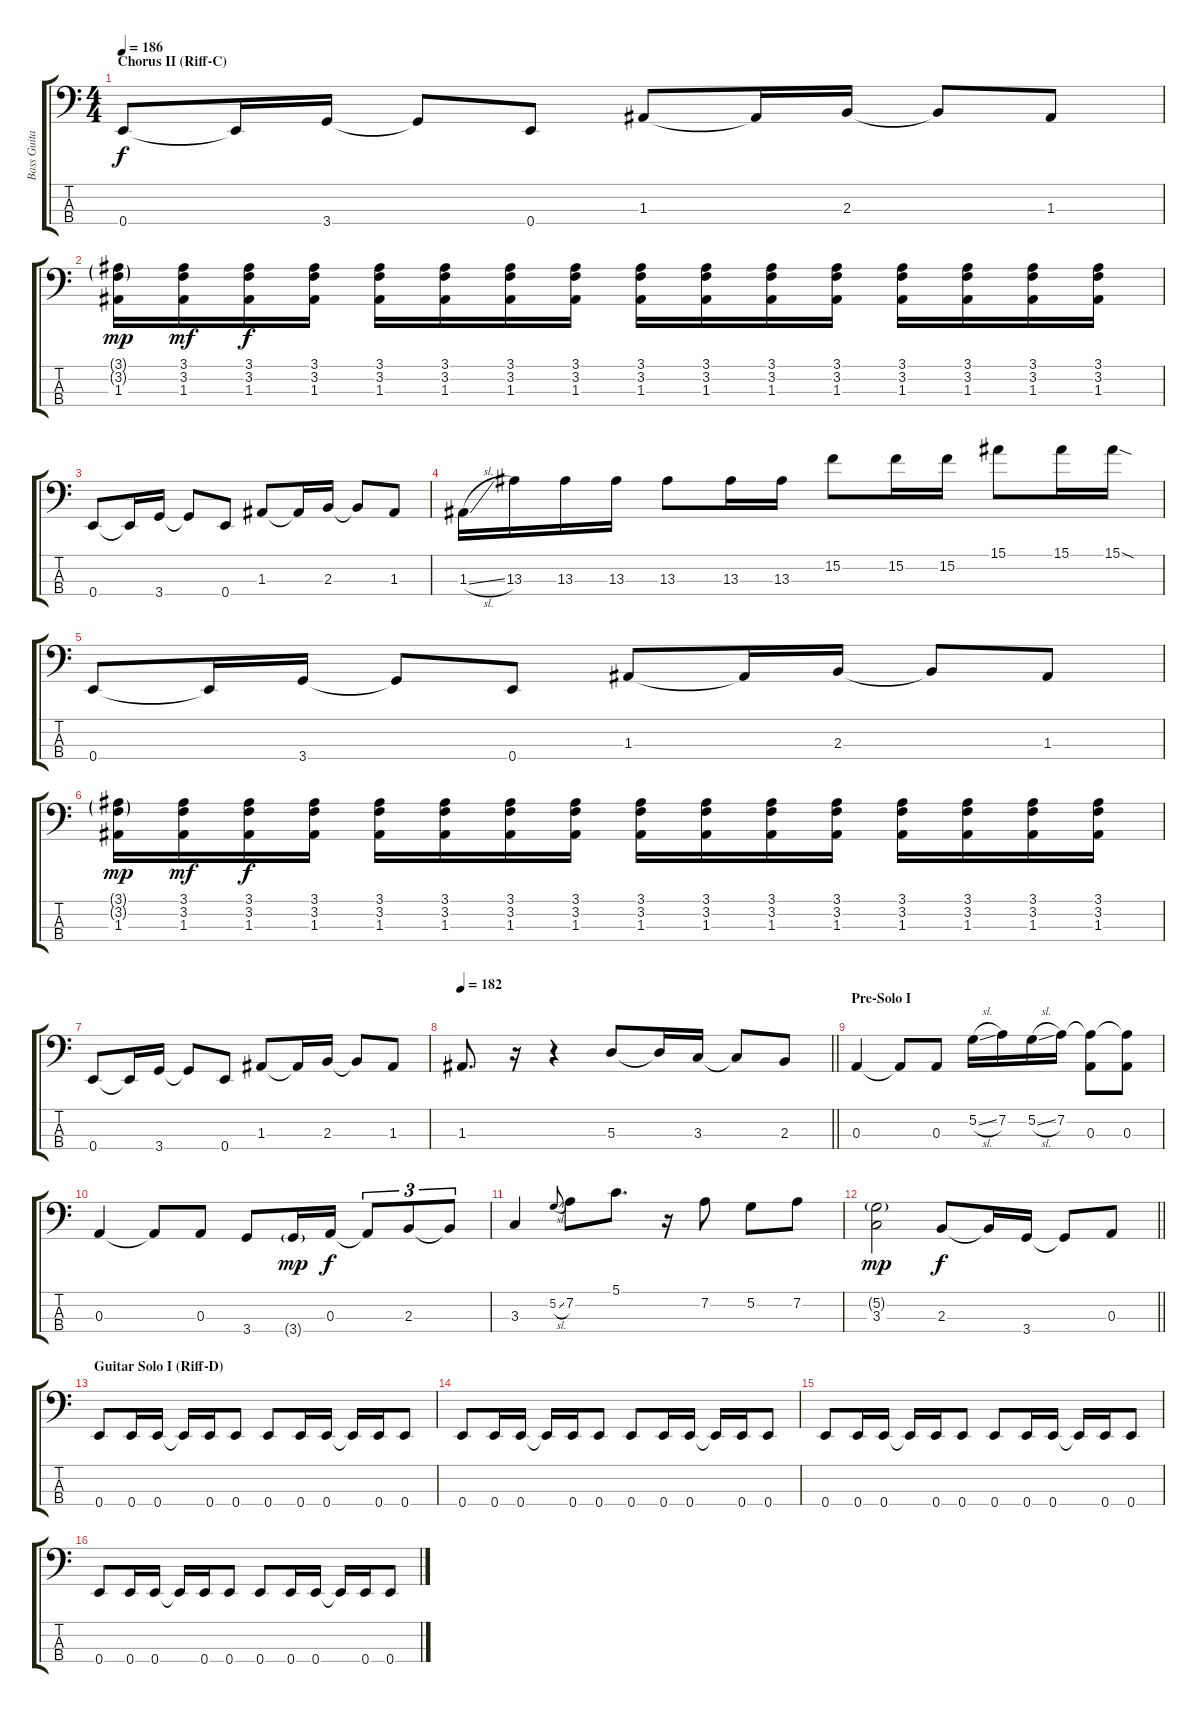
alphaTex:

\track ("Bass Guitar" "Bass Guita") {instrument electricbassfinger}
\staff {score tabs}
\tuning (G2 D2 A1 E1) {hide}
\ts (4 4)
\section ("" "Chorus II (Riff-C)")
\tempo 186
\clef f4
\ks c
0.4.8{dy f} 0.4{t}.16 3.4.16 3.4{t}.8 0.4.8 1.3.8 1.3{t}.16 2.3.16 2.3{t}.8 1.3.8 |
(3.1{g} 3.2{g} 1.3).16{dy mp} (3.1 3.2 1.3).16{dy mf} (3.1 3.2 1.3).16{dy f} (3.1 3.2 1.3).16 (3.1 3.2 1.3).16 (3.1 3.2 1.3).16 (3.1 3.2 1.3).16 (3.1 3.2 1.3).16 (3.1 3.2 1.3).16 (3.1 3.2 1.3).16 (3.1 3.2 1.3).16 (3.1 3.2 1.3).16 (3.1 3.2 1.3).16 (3.1 3.2 1.3).16 (3.1 3.2 1.3).16 (3.1 3.2 1.3).16 |
0.4.8 0.4{t}.16 3.4.16 3.4{t}.8 0.4.8 1.3.8 1.3{t}.16 2.3.16 2.3{t}.8 1.3.8 |
1.3{sl}.16 13.3.16 13.3.16 13.3.16 13.3.8 13.3.16 13.3.16 15.2.8 15.2.16 15.2.16 15.1.8 15.1.16 15.1{sod}.16 |
0.4.8 0.4{t}.16 3.4.16 3.4{t}.8 0.4.8 1.3.8 1.3{t}.16 2.3.16 2.3{t}.8 1.3.8 |
(3.1{g} 3.2{g} 1.3).16{dy mp} (3.1 3.2 1.3).16{dy mf} (3.1 3.2 1.3).16{dy f} (3.1 3.2 1.3).16 (3.1 3.2 1.3).16 (3.1 3.2 1.3).16 (3.1 3.2 1.3).16 (3.1 3.2 1.3).16 (3.1 3.2 1.3).16 (3.1 3.2 1.3).16 (3.1 3.2 1.3).16 (3.1 3.2 1.3).16 (3.1 3.2 1.3).16 (3.1 3.2 1.3).16 (3.1 3.2 1.3).16 (3.1 3.2 1.3).16 |
0.4.8 0.4{t}.16 3.4.16 3.4{t}.8 0.4.8 1.3.8 1.3{t}.16 2.3.16 2.3{t}.8 1.3.8 |
\tempo 182
\barLineRight lightlight
1.3.8{d} r.16 r.4 5.3.8 5.3{t}.16 3.3.16 3.3{t}.8 2.3.8 |
\section ("" "Pre-Solo I")
0.3.4 0.3{t}.8 0.3.8 5.2{sl}.16 7.2.16 5.2{sl}.16 7.2.16 (7.2{t} 0.3).8 (7.2{t} 0.3).8 |
0.3.4 0.3{t}.8 0.3.8 3.4.8 3.4{g}.16{dy mp} 0.3.16{dy f} 0.3{t}.8{tu (3 2)} 2.3.8{tu (3 2)} 2.3{t}.8{tu (3 2)} |
3.3.4 5.2{sl}.8{gr onbeat} 7.2.8 5.1.8{d} r.16 7.2.8 5.2.8 7.2.8 |
\barLineRight lightlight
(5.2{g} 3.3).2{dy mp} 2.3.8{dy f} 2.3{t}.16 3.4.16 3.4{t}.8 0.3.8 |
\section ("" "Guitar Solo I (Riff-D)")
0.4.8 0.4.16 0.4.16 0.4{t}.16 0.4.16 0.4.8 0.4.8 0.4.16 0.4.16 0.4{t}.16 0.4.16 0.4.8 |
0.4.8 0.4.16 0.4.16 0.4{t}.16 0.4.16 0.4.8 0.4.8 0.4.16 0.4.16 0.4{t}.16 0.4.16 0.4.8 |
0.4.8 0.4.16 0.4.16 0.4{t}.16 0.4.16 0.4.8 0.4.8 0.4.16 0.4.16 0.4{t}.16 0.4.16 0.4.8 |
0.4.8 0.4.16 0.4.16 0.4{t}.16 0.4.16 0.4.8 0.4.8 0.4.16 0.4.16 0.4{t}.16 0.4.16 0.4.8
